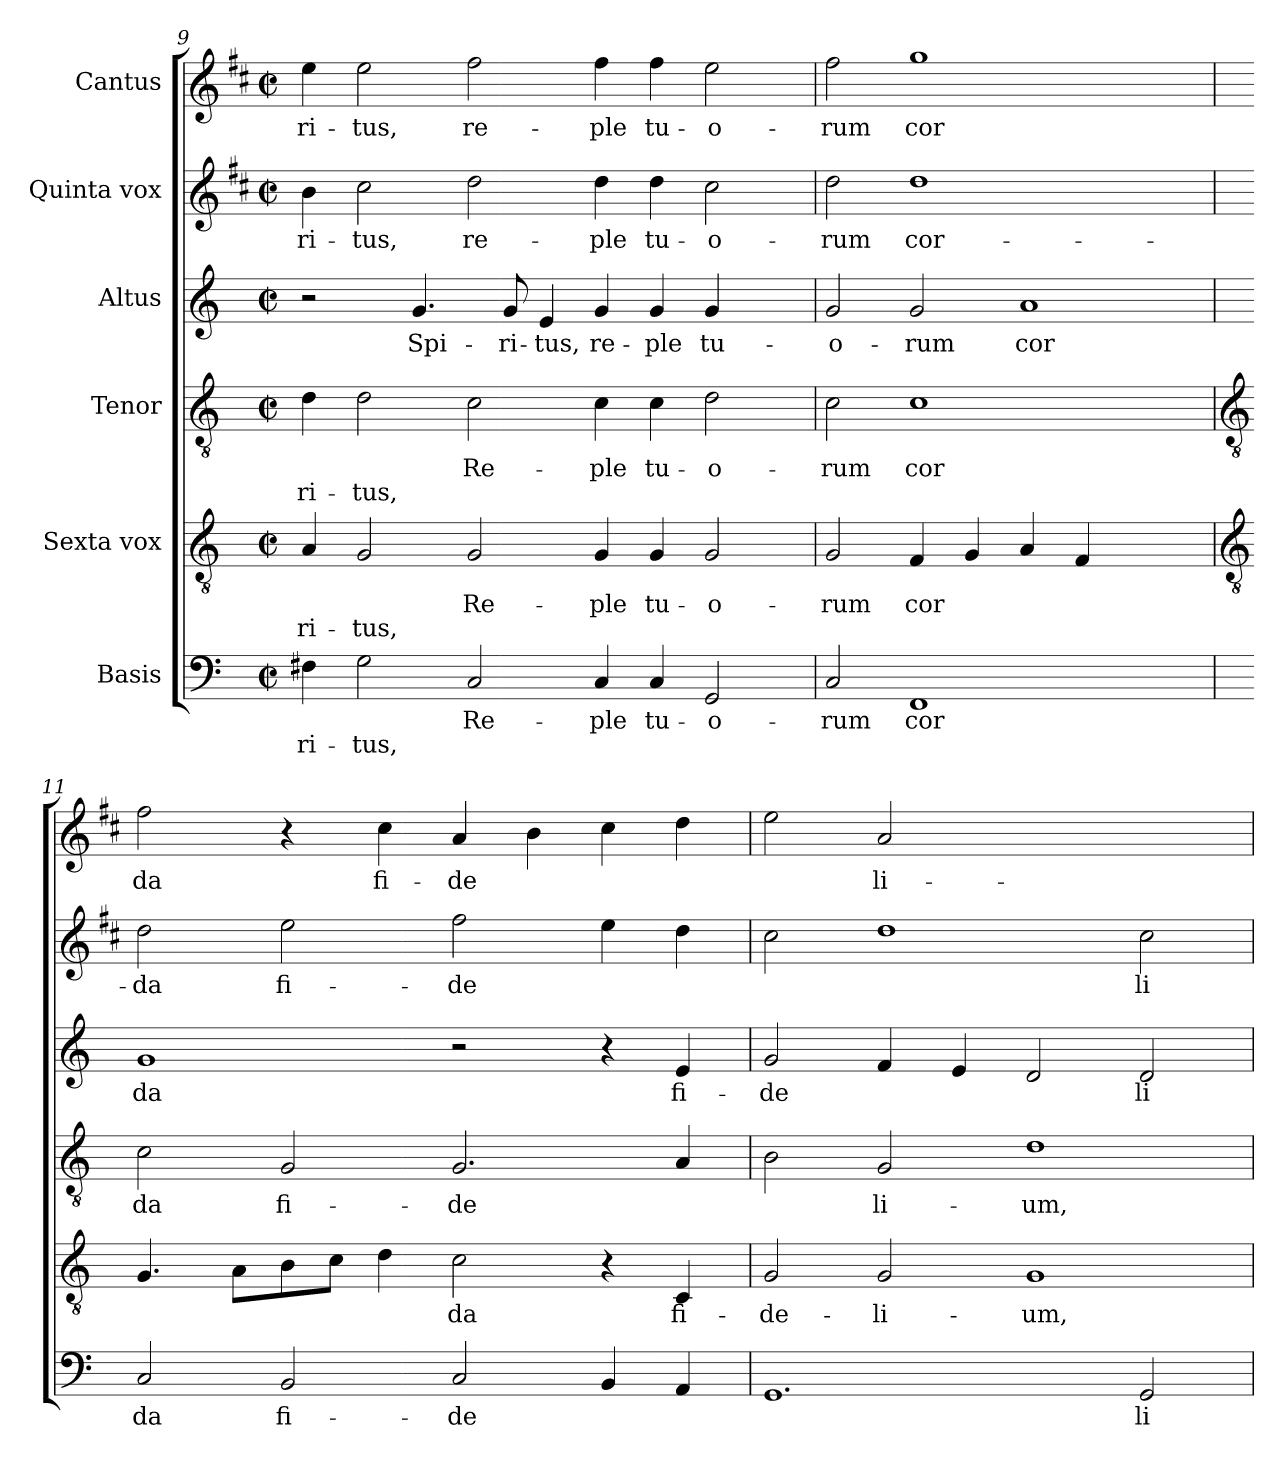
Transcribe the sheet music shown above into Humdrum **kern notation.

**kern	**text	**text	**kern	**text	**text	**kern	**text	**text	**kern	**text	**kern	**text	**kern	**text
*part6	*part6	*part6	*part5	*part5	*part5	*part4	*part4	*part4	*part3	*part3	*part2	*part2	*part1	*part1
*staff6	*staff6	*staff6	*staff5	*staff5	*staff5	*staff4	*staff4	*staff4	*staff3	*staff3	*staff2	*staff2	*staff1	*staff1
*I"Basis	*	*	*I"Sexta vox	*	*	*I"Tenor	*	*	*I"Altus	*	*I"Quinta vox	*	*I"Cantus	*
*clefF4	*	*	*clefGv2	*	*	*clefGv2	*	*	*clefG2	*	*clefG2	*	*clefG2	*
*	*	*	*	*	*	*	*	*	*	*	*ITrd1c2	*	*ITrd1c2	*
*k[]	*	*	*k[]	*	*	*k[]	*	*	*k[]	*	*k[]	*	*k[]	*
*C:	*	*	*C:	*	*	*C:	*	*	*C:	*	*C:	*	*C:	*
*M4/2	*	*	*M4/2	*	*	*M4/2	*	*	*M4/2	*	*M4/2	*	*M4/2	*
*met(c|)	*	*	*met(c|)	*	*	*met(c|)	*	*	*met(c|)	*	*met(c|)	*	*met(c|)	*
=9	=9	=9	=9	=9	=9	=9	=9	=9	=9	=9	=9	=9	=9	=9
!	!	!LO:LY:b	!	!	!LO:LY:b	!	!	!LO:LY:b	!	!	!	!LO:LY:b	!	!LO:LY:b
4F#X	.	-ri-	4A	.	-ri-	4d	.	-ri-	2r	.	4a	-ri-	4dd	-ri-
!	!	!LO:LY:b	!	!	!LO:LY:b	!	!	!LO:LY:b	!	!	!	!LO:LY:b	!	!LO:LY:b
2G	.	-tus,	2G	.	-tus,	2d	.	-tus,	.	.	2b	-tus,	2dd	-tus,
!	!	!	!	!	!	!	!	!	!	!LO:LY:b	!	!	!	!
.	.	.	.	.	.	.	.	.	4.g	Spi-	.	.	.	.
!	!LO:LY:b	!	!	!LO:LY:b	!	!	!LO:LY:b	!	!	!	!	!LO:LY:b	!	!LO:LY:b
2C	Re-	.	2G	Re-	.	2c	Re-	.	.	.	2cc	re-	2ee	re-
!	!	!	!	!	!	!	!	!	!	!LO:LY:b	!	!	!	!
.	.	.	.	.	.	.	.	.	8g	-ri-	.	.	.	.
!	!	!	!	!	!	!	!	!	!	!LO:LY:b	!	!	!	!
.	.	.	.	.	.	.	.	.	4e	-tus,	.	.	.	.
!	!LO:LY:b	!	!	!LO:LY:b	!	!	!LO:LY:b	!	!	!LO:LY:b	!	!LO:LY:b	!	!LO:LY:b
4C	-ple	.	4G	-ple	.	4c	-ple	.	4g	re-	4cc	-ple	4ee	-ple
!	!LO:LY:b	!	!	!LO:LY:b	!	!	!LO:LY:b	!	!	!LO:LY:b	!	!LO:LY:b	!	!LO:LY:b
4C	tu-	.	4G	tu-	.	4c	tu-	.	4g	-ple	4cc	tu-	4ee	tu-
!	!LO:LY:b	!	!	!LO:LY:b	!	!	!LO:LY:b	!	!	!LO:LY:b	!	!LO:LY:b	!	!LO:LY:b
2GG	-o-	.	2G	-o-	.	2d	-o-	.	4g	tu-	2b	-o-	2dd	-o-
.	.	.	.	.	.	.	.	.	4ryy	.	.	.	.	.
=10	=10	=10	=10	=10	=10	=10	=10	=10	=10	=10	=10	=10	=10	=10
!	!LO:LY:b	!	!	!LO:LY:b	!	!	!LO:LY:b	!	!	!LO:LY:b	!	!LO:LY:b	!	!LO:LY:b
2C	-rum	.	2G	-rum	.	2c	-rum	.	2g	-o-	2cc	-rum	2ee	-rum
!	!LO:LY:b	!	!	!LO:LY:b	!	!	!LO:LY:b	!	!	!LO:LY:b	!	!LO:LY:b	!	!LO:LY:b
1FF	cor	.	4F	cor	.	1c	cor	.	2g	-rum	1cc	cor-	1ff	cor
.	.	.	4G	.	.	.	.	.	.	.	.	.	.	.
!	!	!	!	!	!	!	!	!	!	!LO:LY:b	!	!	!	!
.	.	.	4A	.	.	.	.	.	1a	cor	.	.	.	.
.	.	.	4F	.	.	.	.	.	.	.	.	.	.	.
2ryy	.	.	2ryy	.	.	2ryy	.	.	.	.	2ryy	.	2ryy	.
!!LO:LB:g=z
=11	=11	=11	=11	=11	=11	=11	=11	=11	=11	=11	=11	=11	=11	=11
*	*	*	*clefGv2	*	*	*clefGv2	*	*	*	*	*	*	*	*
!	!LO:LY:b	!	!	!	!	!	!LO:LY:b	!	!	!LO:LY:b	!	!LO:LY:b	!	!LO:LY:b
2C	da	.	4.G	.	.	2c	da	.	1g	da	2cc	-da	2ee	da
.	.	.	8AL	.	.	.	.	.	.	.	.	.	.	.
!	!LO:LY:b	!	!	!	!	!	!LO:LY:b	!	!	!	!	!LO:LY:b	!	!
2BB	fi-	.	8B	.	.	2G	fi-	.	.	.	2dd	fi-	4r	.
.	.	.	8cJ	.	.	.	.	.	.	.	.	.	.	.
!	!	!	!	!	!	!	!	!	!	!	!	!	!	!LO:LY:b
.	.	.	4d	.	.	.	.	.	.	.	.	.	4b	fi-
!	!LO:LY:b	!	!	!LO:LY:b	!	!	!LO:LY:b	!	!	!	!	!LO:LY:b	!	!LO:LY:b
2C	-de	.	2c	da	.	2.G	-de	.	2r	.	2ee	-de	4g	-de
.	.	.	.	.	.	.	.	.	.	.	.	.	4a	.
4BB	.	.	4r	.	.	.	.	.	4r	.	4dd	.	4b	.
!	!	!	!	!LO:LY:b	!	!	!	!	!	!LO:LY:b	!	!	!	!
4AA	.	.	4C	fi-	.	4A	.	.	4e	fi-	4cc	.	4cc	.
=12	=12	=12	=12	=12	=12	=12	=12	=12	=12	=12	=12	=12	=12	=12
!	!	!	!	!LO:LY:b	!	!	!	!	!	!LO:LY:b	!	!	!	!
1.GG	.	.	2G	-de-	.	2B	.	.	2g	-de	2b	.	2dd	.
!	!	!	!	!LO:LY:b	!	!	!LO:LY:b	!	!	!	!	!	!	!LO:LY:b
.	.	.	2G	-li-	.	2G	li-	.	4f	.	1cc	.	2g	li-
.	.	.	.	.	.	.	.	.	4e	.	.	.	.	.
!	!	!	!	!LO:LY:b	!	!	!LO:LY:b	!	!	!	!	!	!	!LO:LY:b
.	.	.	1G	-um,	.	1d	-um,	.	2d	.	.	.	[1gyy	-um,
!	!LO:LY:b	!	!	!	!	!	!	!	!	!LO:LY:b	!	!LO:LY:b	!	!
2GG	li-	.	.	.	.	.	.	.	2d	li-	2b	li-	.	.
=	=	=	=	=	=	=	=	=	=	=	=	=	=	=
*-	*-	*-	*-	*-	*-	*-	*-	*-	*-	*-	*-	*-	*-	*-
